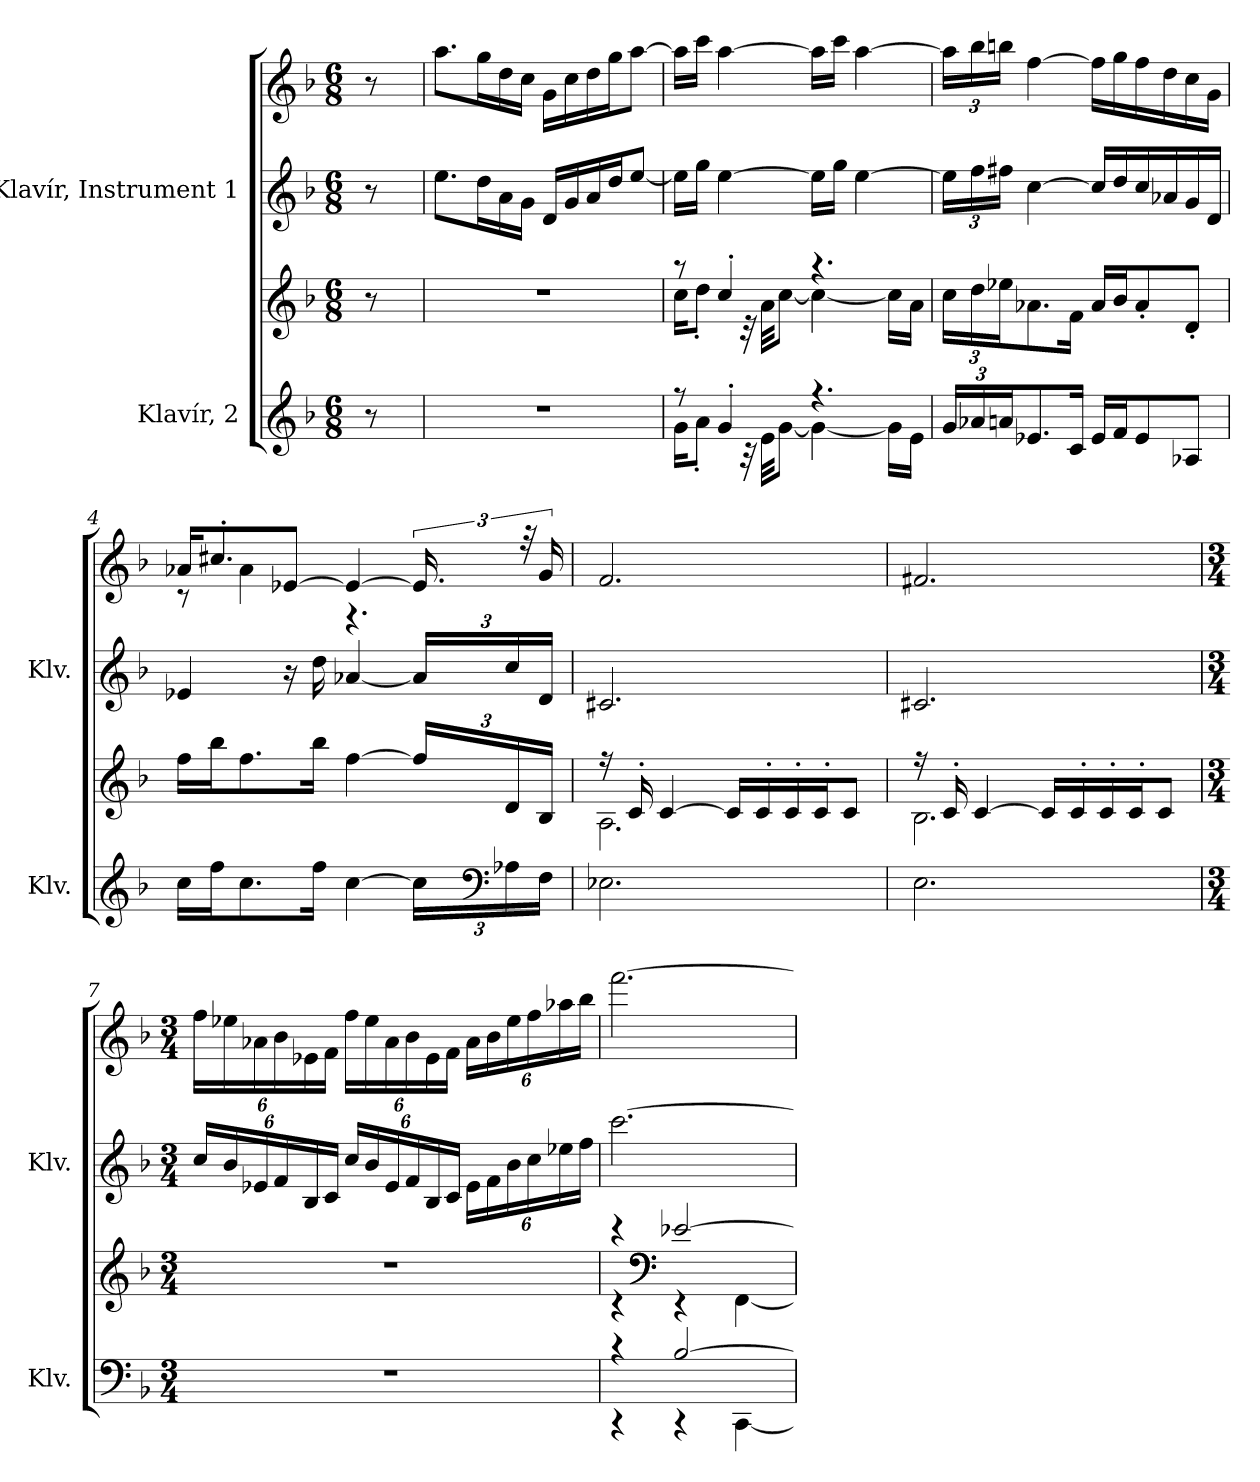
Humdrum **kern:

**kern	**kern	**kern	**kern
*part2	*part2	*part1	*part1
*staff4	*staff3	*staff2	*staff1
*I"Klavír, 2	*	*I"Klavír, Instrument  1	*
*I'Klv.	*	*I'Klv.	*
*clefG2	*clefG2	*clefG2	*clefG2
*k[b-]	*k[b-]	*k[b-]	*k[b-]
*M6/8	*M6/8	*M6/8	*M6/8
*MM60	*MM60	*MM60	*MM60
=	=	=	=
8r	8r	8r	8r
=1	=1	=1	=1
*	*	*	*MM50
2.r	2.r	8.ee\L	8.aa\L
*	*	*	*MM55
.	.	16dd\L	16gg\L
*	*	*	*MM60
.	.	16a\	16dd\
*	*	*	*MM65
.	.	16g\JJ	16cc\JJ
*	*	*	*MM55
.	.	16d/LL	16g\LL
*	*	*	*MM60
.	.	16g/	16cc\
*	*	*	*MM65
.	.	16a/	16dd\
*	*	*	*MM60
.	.	16dd/J	16gg\J
*	*	*	*MM50
.	.	[8ee/J	[8aa\J
=2	=2	=2	=2
*	*	*	*MM40
*^	*^	*	*
8r	16g\KL	8r	16cc\KL	16ee\LL]	16aa\LL]
*	*	*	*	*	*MM45
.	8a'\J	.	8dd'\J	16gg\JJ	16ccc\JJ
4g'/	.	4cc'/	.	[4ee\	[4aa\
.	32r	.	32r	.	.
.	32e\KKL	.	32a\KKL	.	.
.	[8g\J	.	[8cc\J	.	.
*	*	*	*	*	*MM50
4.r	4g\_	4.r	4cc\_	16ee\LL]	16aa\LL]
*	*	*	*	*	*MM40
.	.	.	.	16gg\JJ	16ccc\JJ
.	.	.	.	[4ee\	[4aa\
.	16g\LL]	.	16cc\LL]	.	.
.	16e\JJ	.	16a\JJ	.	.
*v	*v	*	*	*	*
*	*v	*v	*	*
!!LO:LB:g=z
=3	=3	=3	=3
*Xbrackettup	*Xbrackettup	*Xbrackettup	*Xbrackettup
*	*	*	*MM35
24g/LL	24cc\LL	24ee\LL]	24aa\LL]
*	*	*	*MM40
24a-X/	24dd\	24ff\	24bb-\
24an/J	24ee-X\J	24ff#X\JJ	24bbn\JJ
*	*	*	*MM50
8.e-X/	8.a-X\	[4cc\	[4ff\
16c/Jk	16f\Jk	.	.
16e-/LL	16a-/LL	16cc/LL]	16ff\LL]
*	*	*	*MM40
16f/J	16b-/J	16dd/	16gg\
*	*	*	*MM35
8e-/	8a-'/	16cc/	16ff\
*	*	*	*MM40
.	.	16a-X/	16dd\
*	*	*	*MM35
8A-X/J	8d'/J	16g/	16cc\
*	*	*	*MM30
.	.	16d/JJ	16g\JJ
=4	=4	=4	=4
*	*	*	*MM40
*	*	*	*^
16cc\LL	16ff\LL	4e-X/	16a-X/KL	8r
*	*	*	*MM50	*
16ff\J	16bb-\J	.	8.cc#X'/	.
*	*	*	*MM40	*
8.cc\	8.ff\	.	.	4a-\
.	.	16r	[8e-X/J	.
16ff\Jk	16bb-\Jk	16dd\	.	.
*	*	*	*MM50	*
[4cc\	[4ff\	[4a-X/	4e-/_	4.r
*	*	*	*brackettup	*
24cc\LL]	24ff/LL]	24a-/LL]	24.e-/]	.
*clefF4	*	*	*	*
24A-X\	24d/	24cc/	.	.
.	.	.	48r	.
24F\JJ	24B-/JJ	24d/JJ	24g/	.
*	*	*	*v	*v
!!LO:LB:g=z
=5	=5	=5	=5
*	*	*	*MM50
*	*^	*	*
2.E-X\	16r	2.A\	2.c#X/	2.f/
.	16c'/	.	.	.
.	[4c/	.	.	.
.	16c/LL]	.	.	.
.	16c'/	.	.	.
.	16c'/	.	.	.
.	16c'/J	.	.	.
.	8c/J	.	.	.
=6	=6	=6	=6	=6
*	*	*	*	*MM30
2.E\	16r	2.B-\	2.c#X/	2.f#X/
.	16c'/	.	.	.
.	[4c/	.	.	.
.	16c/LL]	.	.	.
.	16c'/	.	.	.
.	16c'/	.	.	.
.	16c'/J	.	.	.
.	8c/J	.	.	.
*	*v	*v	*	*
!!LO:PB:g=z
=7	=7	=7	=7
*M3/4	*M3/4	*M3/4	*M3/4
*	*	*	*Xbrackettup
*	*	*	*MM80
2.r	2.r	24cc/LL	24ff\LL
*	*	*	*MM110
.	.	24b-/	24ee-X\
.	.	24e-X/	24a-X\
.	.	24f/	24b-\
.	.	24B-/	24e-X\
*	*	*	*MM80
.	.	24c/JJ	24f\JJ
*	*	*	*MM110
.	.	24cc/LL	24ff\LL
.	.	24b-/	24ee-\
.	.	24e-/	24a-\
.	.	24f/	24b-\
*	*	*	*MM113
.	.	24B-/	24e-\
.	.	24c/JJ	24f\JJ
*	*	*	*MM90
.	.	24e-\LL	24a-\LL
*	*	*	*MM100
.	.	24f\	24b-\
*	*	*	*MM110
.	.	24b-\	24ee-\
.	.	24cc\	24ff\
*	*	*	*MM113
.	.	24ee-X\	24aa-X\
*	*	*	*MM90
.	.	24ff\JJ	24bb-\JJ
=8	=8	=8	=8
*	*	*	*MM60
*^	*^	*	*
4r	4r	4r	4r	[2.ccc\	[2.fff\
*	*	*clefF4	*	*	*
[2B-/	4r	[2e-X/	4r	.	.
.	[4CC\	.	[4FF\	.	.
*v	*v	*	*	*	*
*	*v	*v	*	*
=	=	=	=
*-	*-	*-	*-
